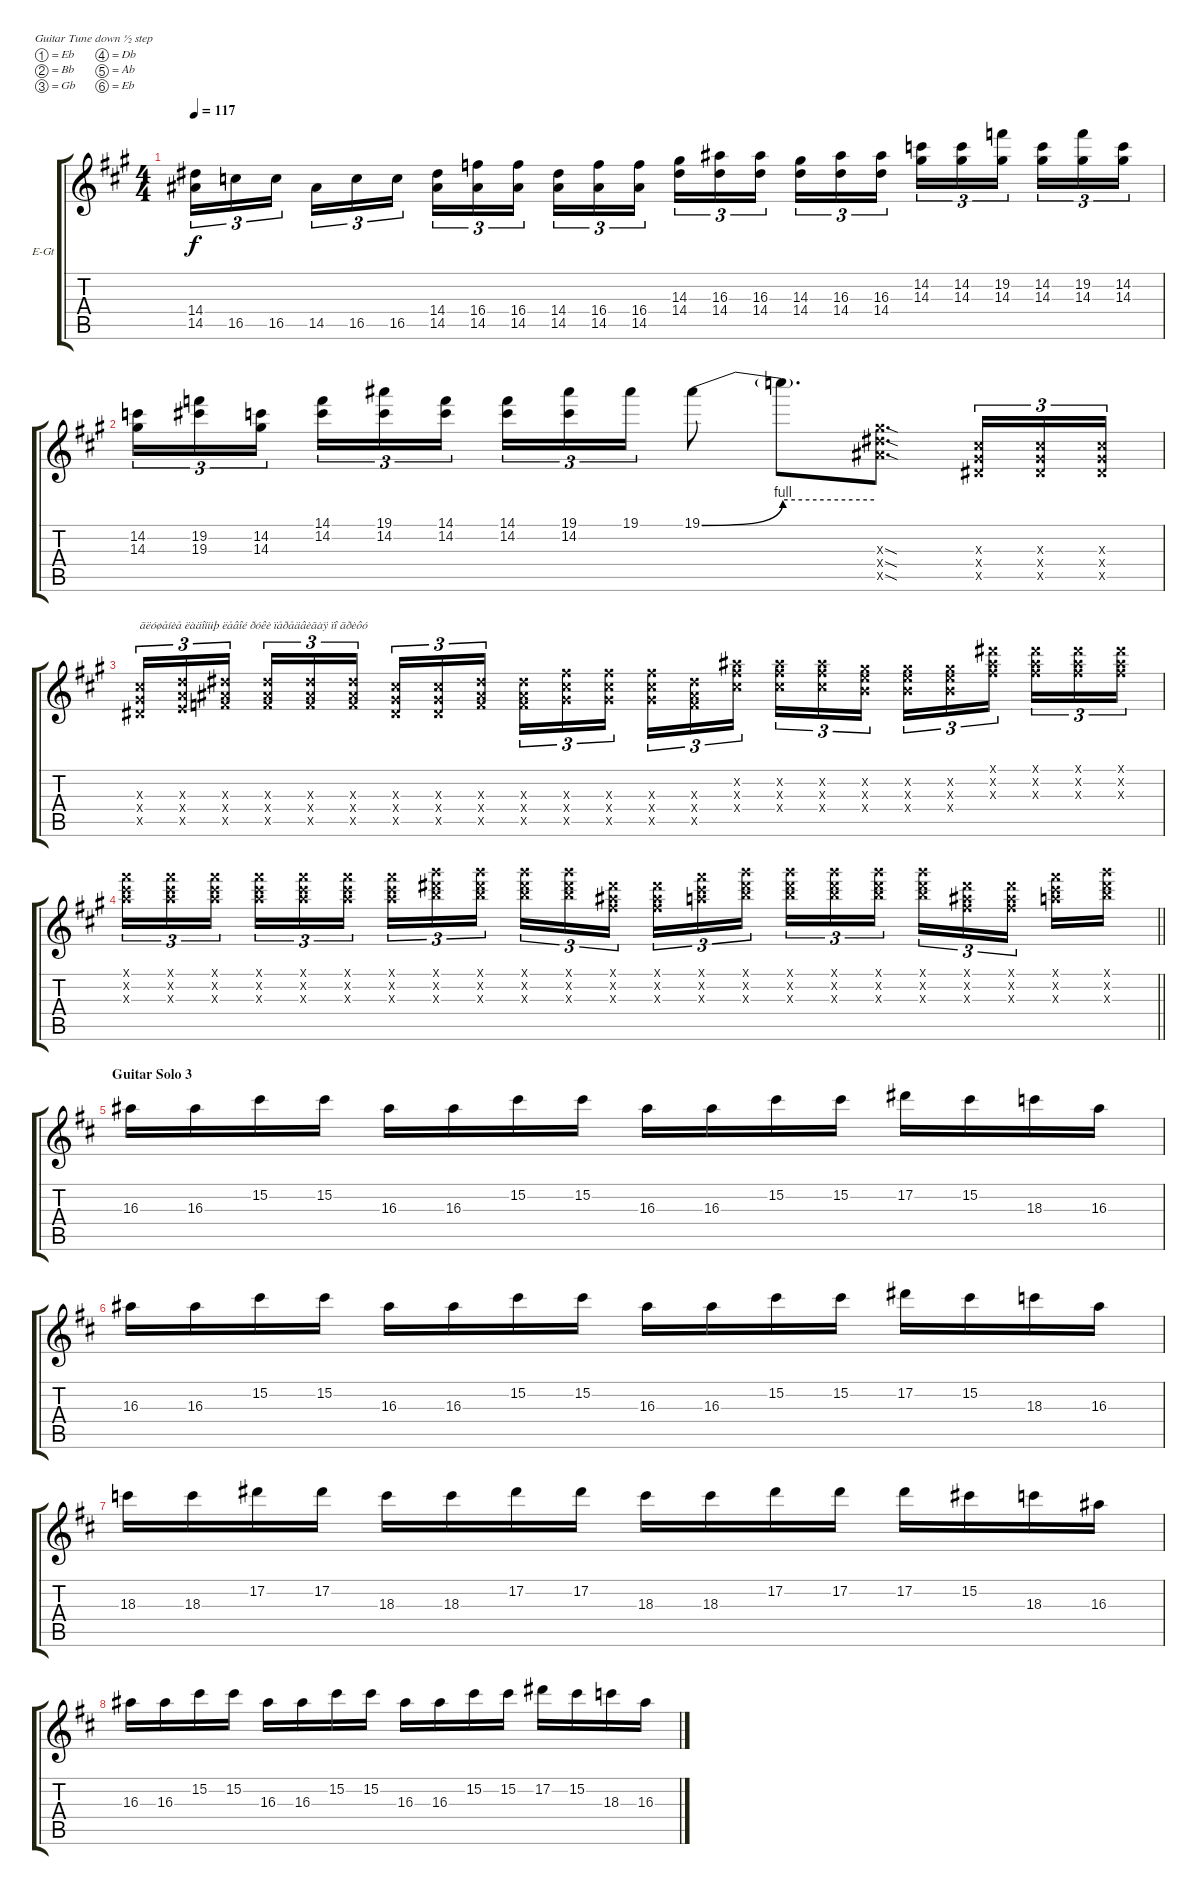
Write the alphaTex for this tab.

\bracketExtendMode groupsimilarinstruments
\firstSystemTrackNameOrientation horizontal
\otherSystemsTrackNameOrientation horizontal
\track ("Гитара 2" "E-Gt") {instrument distortionguitar}
\staff {score tabs}
\tuning (Eb4 Bb3 Gb3 Db3 Ab2 Eb2)
\ts (4 4)
\tempo 117
\clef g2
\ks f#minor
(14.4 14.5).16{tu (3 2) dy f} 16.5.16{tu (3 2)} 16.5.16{tu (3 2)} 14.5.16{tu (3 2)} 16.5.16{tu (3 2)} 16.5.16{tu (3 2)} (14.4 14.5).16{tu (3 2)} (16.4 14.5).16{tu (3 2)} (16.4 14.5).16{tu (3 2)} (14.4 14.5).16{tu (3 2)} (16.4 14.5).16{tu (3 2)} (16.4 14.5).16{tu (3 2)} (14.3 14.4).16{tu (3 2)} (16.3 14.4).16{tu (3 2)} (16.3 14.4).16{tu (3 2)} (14.3 14.4).16{tu (3 2)} (16.3 14.4).16{tu (3 2)} (16.3 14.4).16{tu (3 2)} (14.2 14.3).16{tu (3 2)} (14.2 14.3).16{tu (3 2)} (19.2 14.3).16{tu (3 2)} (14.2 14.3).16{tu (3 2)} (19.2 14.3).16{tu (3 2)} (14.2 14.3).16{tu (3 2)} |
(14.2 14.3).16{tu (3 2)} (19.2 19.3).16{tu (3 2)} (14.2 14.3).16{tu (3 2)} (14.1 14.2).16{tu (3 2)} (19.1 14.2).16{tu (3 2)} (14.1 14.2).16{tu (3 2)} (14.1 14.2).16{tu (3 2)} (19.1 14.2).16{tu (3 2)} 19.1.16{tu (3 2)} 19.1{be (bend 0 0 60 4)}.8 19.1{be (hold 0 4 60 4) t}.8{d} (14.3{sod x} 14.4{sod x} 14.5{sod x}).8{d} (7.3{x} 7.4{x} 7.5{x}).16{tu (3 2)} (7.3{x} 7.4{x} 7.5{x}).16{tu (3 2)} (7.3{x} 7.4{x} 7.5{x}).16{tu (3 2)} |
(7.3{x} 7.4{x} 7.5{x}).16{tu (3 2) txt "ãëóøåíèå ëàäîíüþ ëåâîé ðóêè ïåðåäâèãàÿ ïî ãðèôó"} (8.3{x} 8.4{x} 8.5{x}).16{tu (3 2)} (9.3{x} 9.4{x} 9.5{x}).16{tu (3 2)} (9.3{x} 9.4{x} 9.5{x}).16{tu (3 2)} (9.3{x} 9.4{x} 9.5{x}).16{tu (3 2)} (9.3{x} 9.4{x} 9.5{x}).16{tu (3 2)} (7.3{x} 7.4{x} 7.5{x}).16{tu (3 2)} (7.3{x} 7.4{x} 7.5{x}).16{tu (3 2)} (9.3{x} 9.4{x} 9.5{x}).16{tu (3 2)} (9.3{x} 9.4{x} 9.5{x}).16{tu (3 2)} (12.3{x} 12.4{x} 12.5{x}).16{tu (3 2)} (12.3{x} 12.4{x} 12.5{x}).16{tu (3 2)} (12.3{x} 12.4{x} 12.5{x}).16{tu (3 2)} (9.3{x} 9.4{x} 9.5{x}).16{tu (3 2)} (12.2{x} 12.3{x} 12.4{x}).16{tu (3 2)} (12.2{x} 12.3{x} 12.4{x}).16{tu (3 2)} (12.2{x} 12.3{x} 12.4{x}).16{tu (3 2)} (10.2{x} 10.3{x} 10.4{x}).16{tu (3 2)} (10.2{x} 10.3{x} 10.4{x}).16{tu (3 2)} (10.2{x} 10.3{x} 10.4{x}).16{tu (3 2)} (12.1{x} 12.2{x} 12.3{x}).16{tu (3 2)} (12.1{x} 12.2{x} 12.3{x}).16{tu (3 2)} (12.1{x} 12.2{x} 12.3{x}).16{tu (3 2)} (12.1{x} 12.2{x} 12.3{x}).16{tu (3 2)} |
\barLineRight lightlight
(15.1{x} 15.2{x} 15.3{x}).16{tu (3 2)} (15.1{x} 15.2{x} 15.3{x}).16{tu (3 2)} (15.1{x} 15.2{x} 15.3{x}).16{tu (3 2)} (15.1{x} 15.2{x} 15.3{x}).16{tu (3 2)} (15.1{x} 15.2{x} 15.3{x}).16{tu (3 2)} (15.1{x} 15.2{x} 15.3{x}).16{tu (3 2)} (15.1{x} 15.2{x} 15.3{x}).16{tu (3 2)} (17.1{x} 17.2{x} 17.3{x}).16{tu (3 2)} (17.1{x} 17.2{x} 17.3{x}).16{tu (3 2)} (17.1{x} 17.2{x} 17.3{x}).16{tu (3 2)} (17.1{x} 17.2{x} 17.3{x}).16{tu (3 2)} (12.1{x} 12.2{x} 12.3{x}).16{tu (3 2)} (12.1{x} 12.2{x} 12.3{x}).16{tu (3 2)} (15.1{x} 15.2{x} 15.3{x}).16{tu (3 2)} (17.1{x} 17.2{x} 17.3{x}).16{tu (3 2)} (17.1{x} 17.2{x} 17.3{x}).16{tu (3 2)} (17.1{x} 17.2{x} 17.3{x}).16{tu (3 2)} (17.1{x} 17.2{x} 17.3{x}).16{tu (3 2)} (17.1{x} 17.2{x} 17.3{x}).16{tu (3 2)} (12.1{x} 12.2{x} 12.3{x}).16{tu (3 2)} (12.1{x} 12.2{x} 12.3{x}).16{tu (3 2)} (15.1{x} 15.2{x} 15.3{x}).16 (17.1{x} 17.2{x} 17.3{x}).16 |
\section ("" "Guitar Solo 3")
\ks bminor
16.3.16 16.3.16 15.2.16 15.2.16 16.3.16 16.3.16 15.2.16 15.2.16 16.3.16 16.3.16 15.2.16 15.2.16 17.2.16 15.2.16 18.3.16 16.3.16 |
16.3.16 16.3.16 15.2.16 15.2.16 16.3.16 16.3.16 15.2.16 15.2.16 16.3.16 16.3.16 15.2.16 15.2.16 17.2.16 15.2.16 18.3.16 16.3.16 |
18.3.16 18.3.16 17.2.16 17.2.16 18.3.16 18.3.16 17.2.16 17.2.16 18.3.16 18.3.16 17.2.16 17.2.16 17.2.16 15.2.16 18.3.16 16.3.16 |
16.3.16 16.3.16 15.2.16 15.2.16 16.3.16 16.3.16 15.2.16 15.2.16 16.3.16 16.3.16 15.2.16 15.2.16 17.2.16 15.2.16 18.3.16 16.3.16
